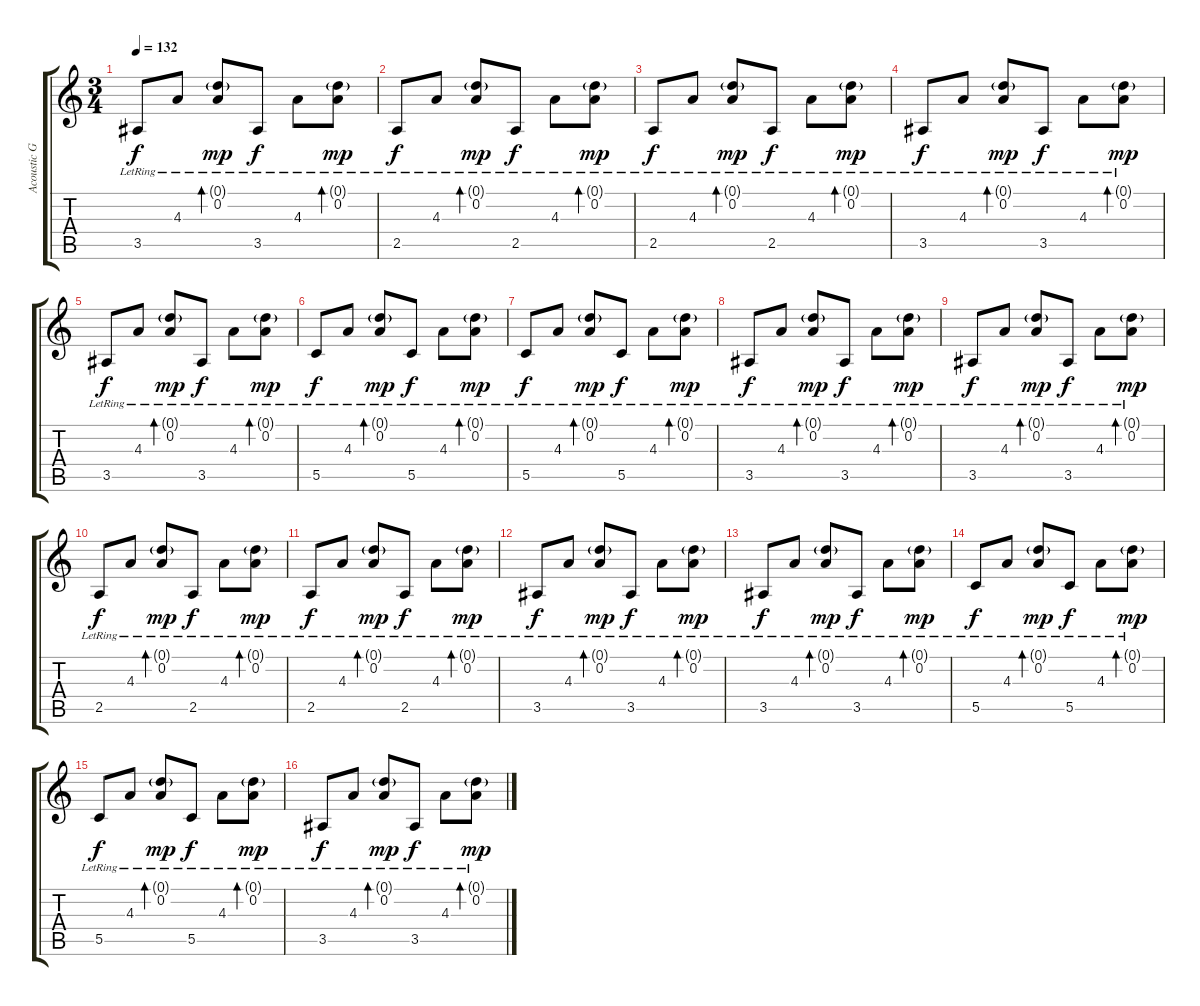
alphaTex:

\track ("Acoustic Guitar" "Acoustic G") {instrument acousticguitarsteel}
\staff {score tabs}
\tuning (D4 A3 F3 C3 G2 D2) {hide}
\ts (3 4)
\tempo 132
\clef g2
\ks c
3.5{lr}.8{dy f} 4.3{lr}.8 (0.1{g lr} 0.2{lr}).8{bd 120 dy mp} 3.5{lr}.8{dy f} 4.3{lr}.8 (0.1{g lr} 0.2{lr}).8{bd 120 dy mp} |
2.5{lr}.8{dy f} 4.3{lr}.8 (0.1{g lr} 0.2{lr}).8{bd 120 dy mp} 2.5{lr}.8{dy f} 4.3{lr}.8 (0.1{g lr} 0.2{lr}).8{bd 120 dy mp} |
2.5{lr}.8{dy f} 4.3{lr}.8 (0.1{g lr} 0.2{lr}).8{bd 120 dy mp} 2.5{lr}.8{dy f} 4.3{lr}.8 (0.1{g lr} 0.2{lr}).8{bd 120 dy mp} |
3.5{lr}.8{dy f} 4.3{lr}.8 (0.1{g lr} 0.2{lr}).8{bd 120 dy mp} 3.5{lr}.8{dy f} 4.3{lr}.8 (0.1{g lr} 0.2{lr}).8{bd 120 dy mp} |
3.5{lr}.8{dy f} 4.3{lr}.8 (0.1{g lr} 0.2{lr}).8{bd 120 dy mp} 3.5{lr}.8{dy f} 4.3{lr}.8 (0.1{g lr} 0.2{lr}).8{bd 120 dy mp} |
5.5{lr}.8{dy f} 4.3{lr}.8 (0.1{g lr} 0.2{lr}).8{bd 120 dy mp} 5.5{lr}.8{dy f} 4.3{lr}.8 (0.1{g lr} 0.2{lr}).8{bd 120 dy mp} |
5.5{lr}.8{dy f} 4.3{lr}.8 (0.1{g lr} 0.2{lr}).8{bd 120 dy mp} 5.5{lr}.8{dy f} 4.3{lr}.8 (0.1{g lr} 0.2{lr}).8{bd 120 dy mp} |
3.5{lr}.8{dy f} 4.3{lr}.8 (0.1{g lr} 0.2{lr}).8{bd 120 dy mp} 3.5{lr}.8{dy f} 4.3{lr}.8 (0.1{g lr} 0.2{lr}).8{bd 120 dy mp} |
3.5{lr}.8{dy f} 4.3{lr}.8 (0.1{g lr} 0.2{lr}).8{bd 120 dy mp} 3.5{lr}.8{dy f} 4.3{lr}.8 (0.1{g lr} 0.2{lr}).8{bd 120 dy mp} |
2.5{lr}.8{dy f} 4.3{lr}.8 (0.1{g lr} 0.2{lr}).8{bd 120 dy mp} 2.5{lr}.8{dy f} 4.3{lr}.8 (0.1{g lr} 0.2{lr}).8{bd 120 dy mp} |
2.5{lr}.8{dy f} 4.3{lr}.8 (0.1{g lr} 0.2{lr}).8{bd 120 dy mp} 2.5{lr}.8{dy f} 4.3{lr}.8 (0.1{g lr} 0.2{lr}).8{bd 120 dy mp} |
3.5{lr}.8{dy f} 4.3{lr}.8 (0.1{g lr} 0.2{lr}).8{bd 120 dy mp} 3.5{lr}.8{dy f} 4.3{lr}.8 (0.1{g lr} 0.2{lr}).8{bd 120 dy mp} |
3.5{lr}.8{dy f} 4.3{lr}.8 (0.1{g lr} 0.2{lr}).8{bd 120 dy mp} 3.5{lr}.8{dy f} 4.3{lr}.8 (0.1{g lr} 0.2{lr}).8{bd 120 dy mp} |
5.5{lr}.8{dy f} 4.3{lr}.8 (0.1{g lr} 0.2{lr}).8{bd 120 dy mp} 5.5{lr}.8{dy f} 4.3{lr}.8 (0.1{g lr} 0.2{lr}).8{bd 120 dy mp} |
5.5{lr}.8{dy f} 4.3{lr}.8 (0.1{g lr} 0.2{lr}).8{bd 120 dy mp} 5.5{lr}.8{dy f} 4.3{lr}.8 (0.1{g lr} 0.2{lr}).8{bd 120 dy mp} |
3.5{lr}.8{dy f} 4.3{lr}.8 (0.1{g lr} 0.2{lr}).8{bd 120 dy mp} 3.5{lr}.8{dy f} 4.3{lr}.8 (0.1{g lr} 0.2{lr}).8{bd 120 dy mp}
